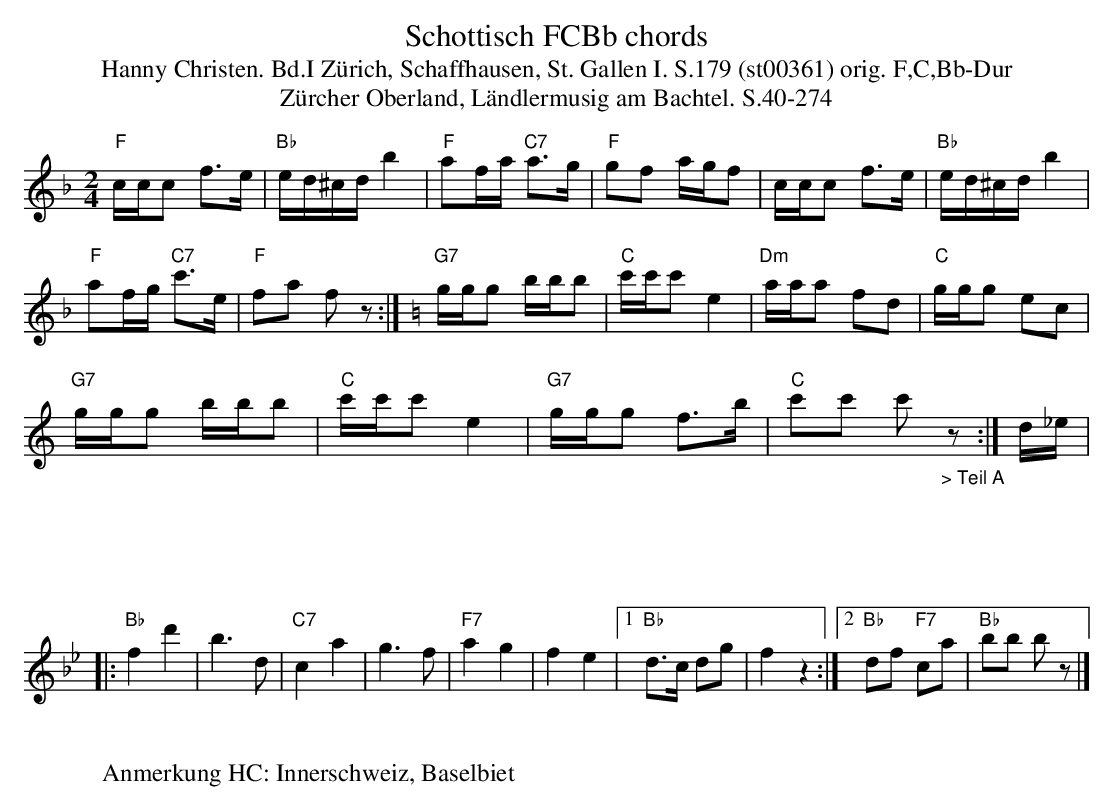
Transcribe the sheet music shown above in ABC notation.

X:1
T: Schottisch FCBb chords
T:Hanny Christen. Bd.I Zürich, Schaffhausen, St. Gallen I. S.179 (st00361) orig. F,C,Bb-Dur
T: Z\"urcher Oberland, L\"andlermusig am Bachtel. S.40-274
M:2/4
L:1/16
K:F %%MIDI gchordon
"F"ccc2 f3e | "Bb"ed^cd b4 | "F"a2fa "C7"a3g | "F"g2f2 agf2 | ccc2 f3e | "Bb"ed^cd b4 |
"F"a2fg "C7"c'3e | "F"f2a2 f2z2 :| [K:C] "G7"ggg2 bbb2 | "C"c'c'c'2e4 | "Dm"aaa2 f2d2 | "C"ggg2 e2c2 |
"G7"ggg2 bbb2 | "C"c'c'c'2e4 | "G7"ggg2 f3b | "C"c'2c'2 c'2"_> Teil A"z2 :|d_e |
|: [K:Bb]
"Bb"f4d'4 | b6d2 | "C7"c4a4 | g6f2 | "F7"a4g4 | f4e4 |1 "Bb"d3c d2g2 | f4z4 :|2 "Bb"d2f2 "F7"c2a2 | "Bb"b2b2 b2z2 |]
W:
W: Anmerkung HC: Innerschweiz, Baselbiet
